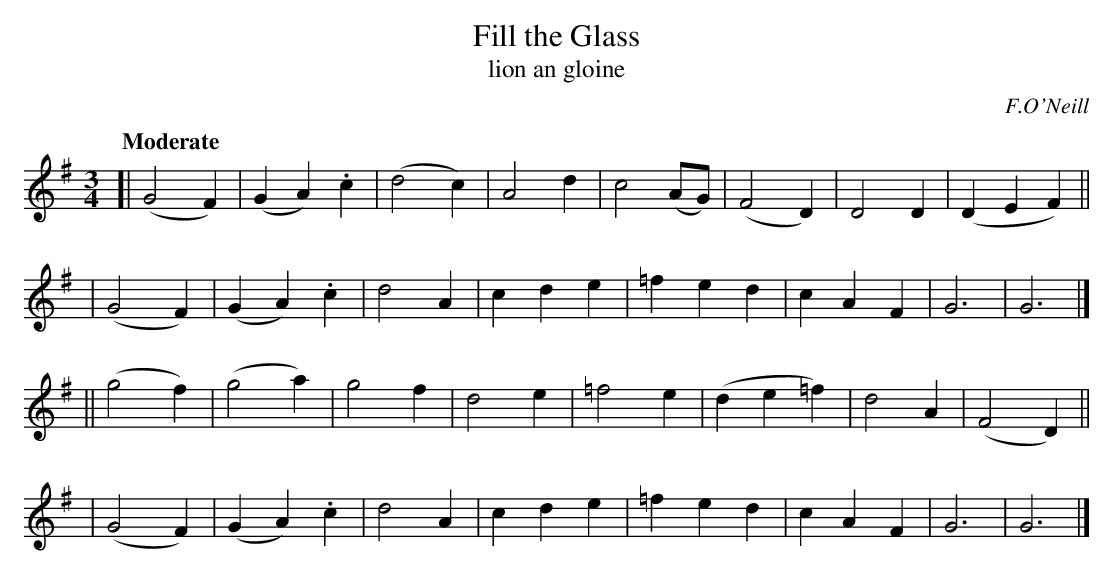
X:1
T: Fill the Glass
T: lion an gloine
O: F.O'Neill
Q: "Moderate"
M: 3/4
L: 1/4
K: G
[| (G2F) | (GA).c | (d2c) | A2d \
| c2(A/G/) | (F2D) | D2D | (DEF) ||
| (G2F) | (GA).c | d2A | cde \
| =fed | cAF | G3 | G3 |]
|| (g2f) | (g2a) | g2f | d2e \
| =f2e | (de=f) | d2A | (F2D) ||
| (G2F) | (GA).c | d2A | cde \
| =fed | cAF | G3 | G3 |]
